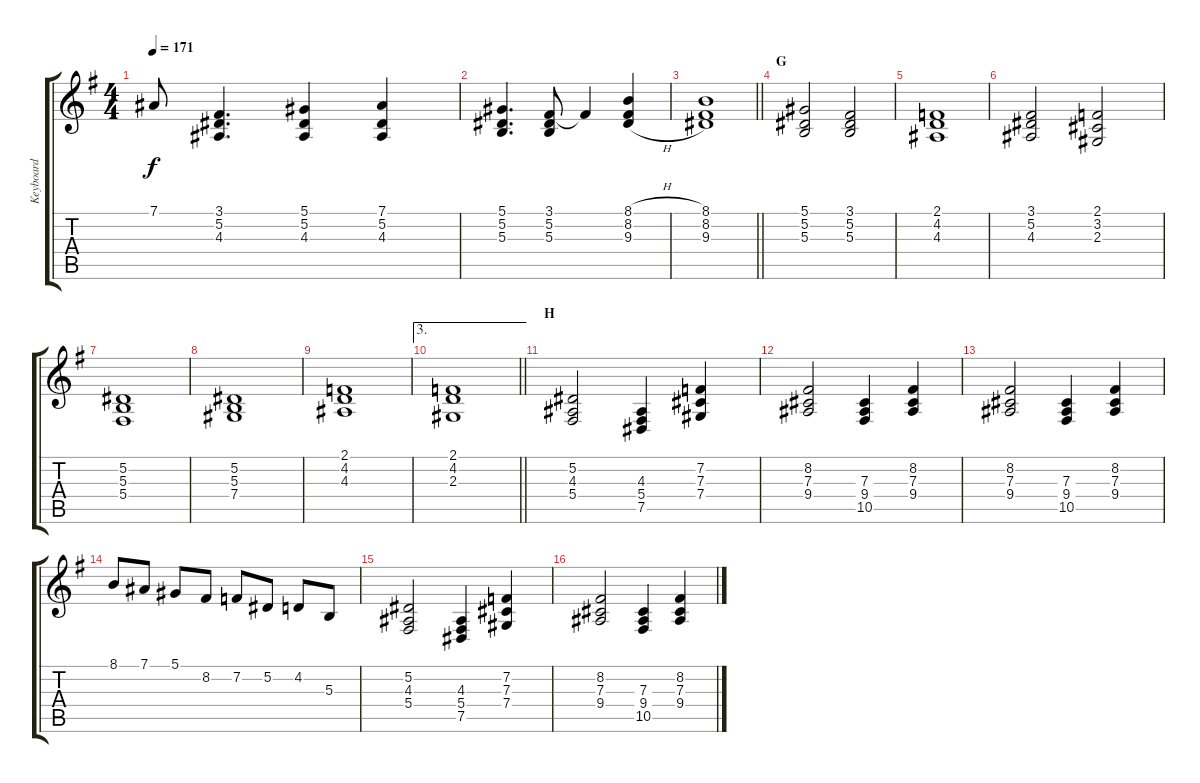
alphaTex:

\track ("Keyboard" "Keyboard") {instrument tremolostrings}
\staff {score tabs}
\tuning (Eb4 Bb3 Gb3 Db3 Ab2 Eb2) {hide}
\ts (4 4)
\tempo 171
\clef g2
\ks g
7.1{t}.8{dy f} (3.1 5.2 4.3).4{d} (5.1 5.2 4.3).4 (7.1 5.2 4.3).4 |
(5.1 5.2 5.3).4{d} (3.1 5.2 5.3).8 3.1{t}.4 (8.1{h} 8.2{h} 9.3{h}).4 |
\barLineRight lightlight
(8.1 8.2 9.3).1 |
\section ("" "G")
(5.1 5.2 5.3).2 (3.1 5.2 5.3).2 |
(2.1 4.2 4.3).1 |
(3.1 5.2 4.3).2 (2.1 3.2 2.3).2 |
(5.2 5.3 5.4).1 |
(5.2 5.3 7.4).1 |
(2.1 4.2 4.3).1 |
\ae 3
\barLineRight lightlight
(2.1 4.2 2.3).1 |
\section ("" "H")
(5.2 4.3 5.4).2{instrument tremolostrings} (4.3 5.4 7.5).4 (7.2 7.3 7.4).4 |
(8.2 7.3 9.4).2 (7.3 9.4 10.5).4 (8.2 7.3 9.4).4 |
(8.2 7.3 9.4).2 (7.3 9.4 10.5).4 (8.2 7.3 9.4).4 |
8.1.8 7.1.8 5.1.8 8.2.8 7.2.8 5.2.8 4.2.8 5.3.8 |
(5.2 4.3 5.4).2{instrument tremolostrings} (4.3 5.4 7.5).4 (7.2 7.3 7.4).4 |
(8.2 7.3 9.4).2 (7.3 9.4 10.5).4 (8.2 7.3 9.4).4
